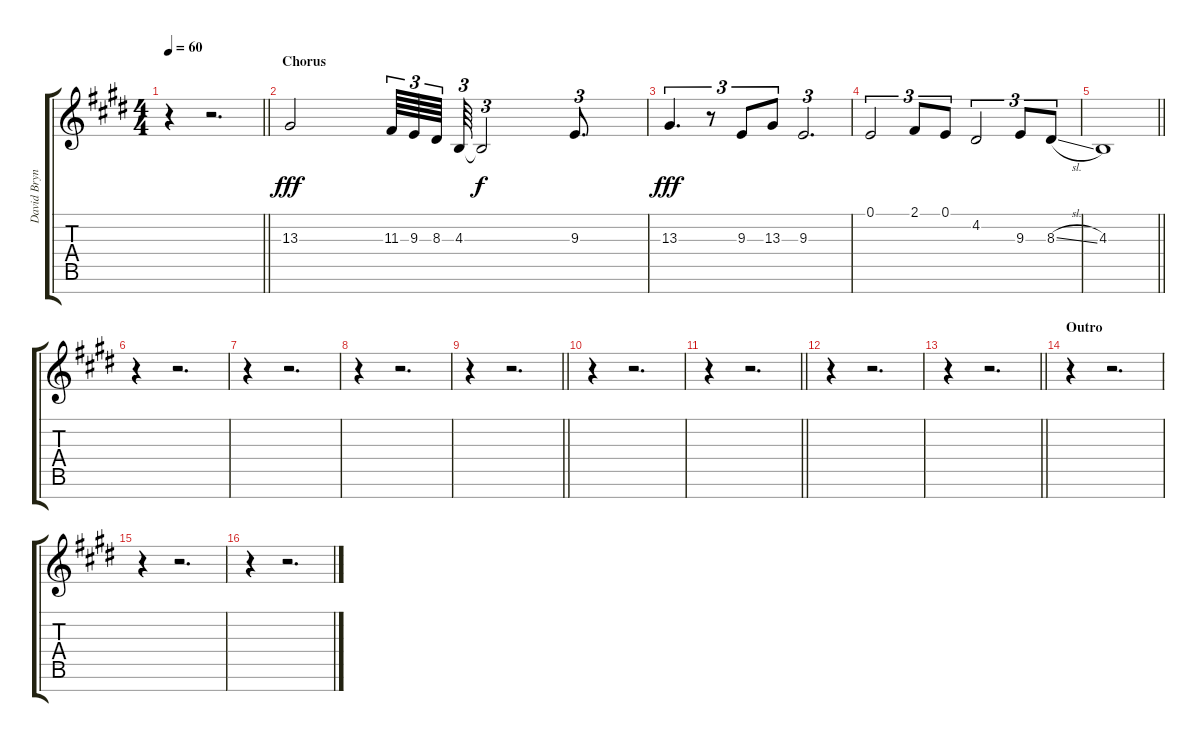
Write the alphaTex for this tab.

\track ("David Bryne" "David Bryn") {instrument violin}
\staff {score tabs}
\tuning (E4 B3 G3 D3 A2 E2 B1) {hide}
\ts (4 4)
\tempo 60
\clef g2
\barLineRight lightlight
\ks e
r.4{dy f} r.2{d} |
\section ("" "Chorus")
13.3.2{dy fff} 11.3.64{tu (3 2)} 9.3.64{tu (3 2)} 8.3.64{tu (3 2)} 4.3.64{tu (3 2)} 4.3{t}.2{tu (3 2) dy f} 9.3.8{d tu (3 2)} |
13.3.4{d tu (3 2) dy fff} r.8{tu (3 2)} 9.3.8{tu (3 2)} 13.3.8{tu (3 2)} 9.3.2{d tu (3 2)} |
0.1.2{tu (3 2)} 2.1.8{tu (3 2)} 0.1.8{tu (3 2)} 4.2.2{tu (3 2)} 9.3.8{tu (3 2)} 8.3{sl}.8{tu (3 2)} |
\barLineRight lightlight
4.3.1 |
r.4 r.2{d} |
r.4 r.2{d} |
r.4 r.2{d} |
\barLineRight lightlight
r.4 r.2{d} |
r.4 r.2{d} |
\barLineRight lightlight
r.4 r.2{d} |
r.4 r.2{d} |
\barLineRight lightlight
r.4 r.2{d} |
\section ("" "Outro")
r.4 r.2{d} |
r.4 r.2{d} |
r.4 r.2{d}
